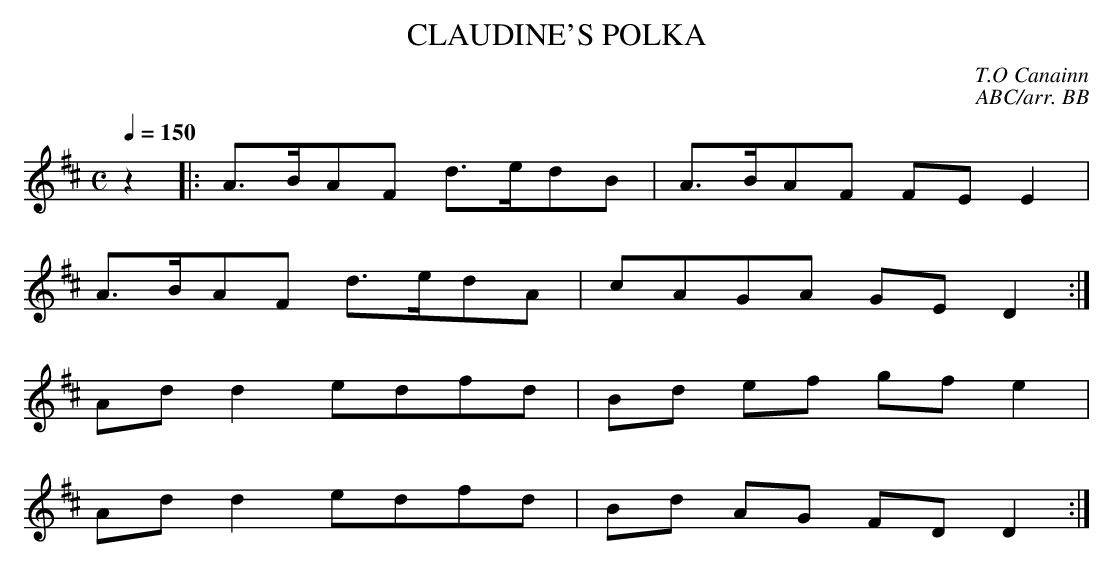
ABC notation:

X:1
T:CLAUDINE'S POLKA
C:T.O Canainn
C:ABC/arr. BB
Q:1/4=150
M:C
K:D
z2|:A>BAF d>edB|A>BAF FEE2|
A>BAF d>edA|cAGA GED2:|
Add2 edfd|Bd ef gfe2|
Add2 edfd|Bd AG FDD2:|
